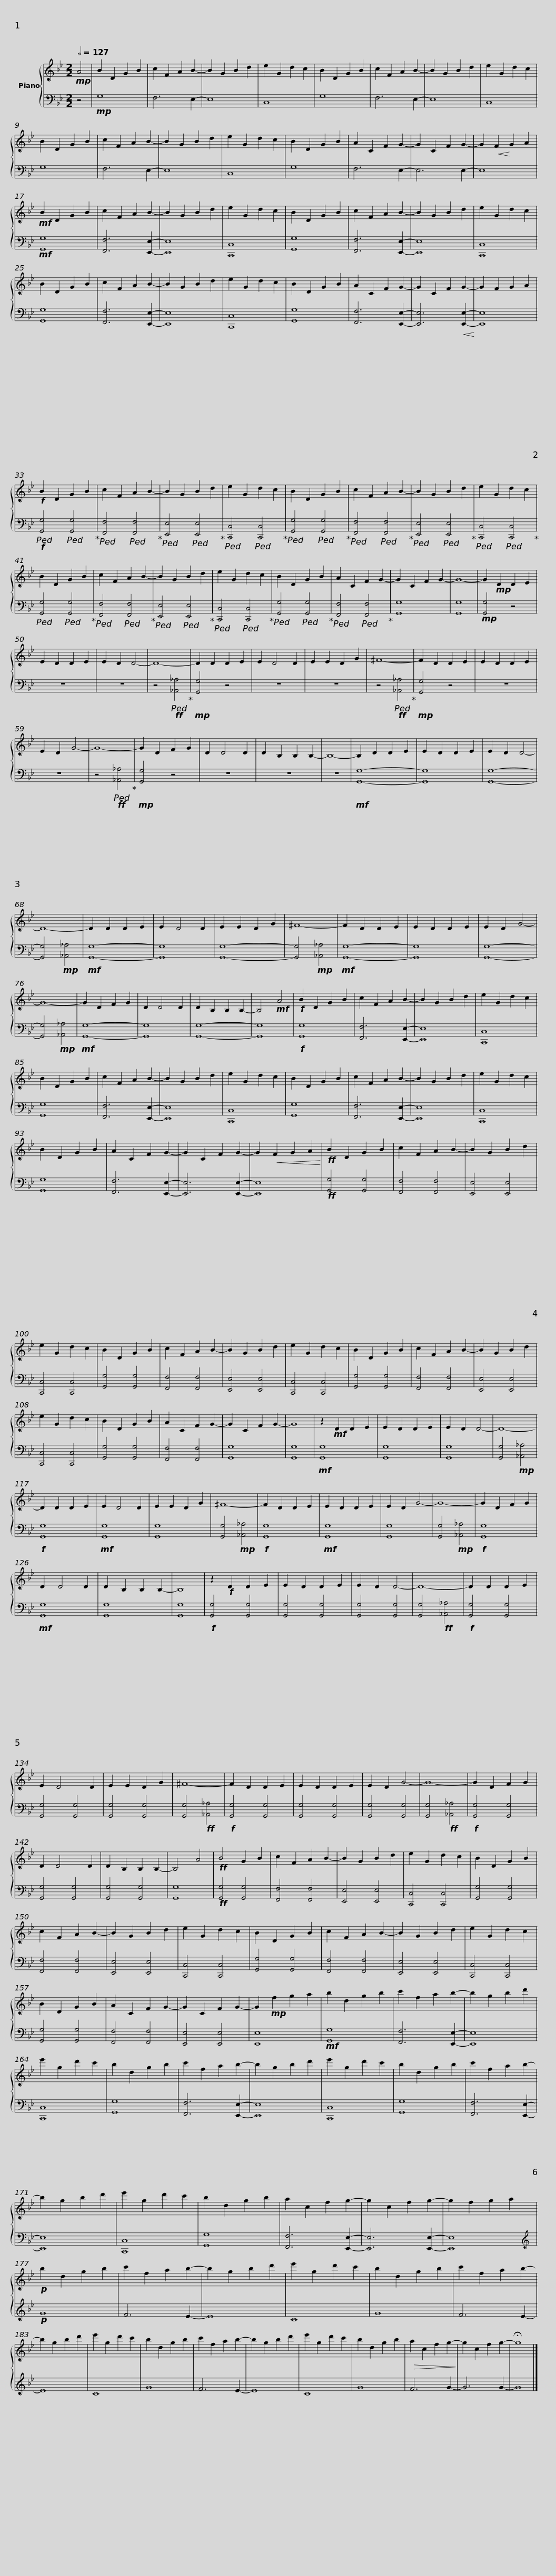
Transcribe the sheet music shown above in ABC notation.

X:1
%%score { 1 | 2 }
L:1/8
Q:1/2=127
M:2/2
I:linebreak $
K:Bb
V:1 treble
V:2 bass
V:1
!mp! A4 | B2 D2 G2 B2 | c2 F2 A2 B2- | B2 G2 B2 d2 | e2 G2 d2 c2 | %5
 B2 D2 G2 B2 | c2 F2 A2 B2- | B2 G2 B2 d2 | e2 G2 d2 c2 | B2 D2 G2 B2 |$ %10
 c2 F2 A2 B2- | B2 G2 B2 d2 | e2 G2 d2 c2 | B2 D2 G2 B2 | A2 C2 F2 G2- | %15
 G2 C2 F2 G2- | G2!<(! F2!<)! G2 A2 |!mf! B2 D2 G2 B2 | c2 F2 A2 B2- |$ B2 G2 B2 d2 | %20
 e2 G2 d2 c2 | B2 D2 G2 B2 | c2 F2 A2 B2- | B2 G2 B2 d2 | e2 G2 d2 c2 | %25
 B2 D2 G2 B2 | c2 F2 A2 B2- | B2 G2 B2 d2 |$ e2 G2 d2 c2 | B2 D2 G2 B2 | %30
 A2 C2 F2 G2- | G2 C2 F2 G2- | G2 F2 G2 A2 |!f! B2 D2 G2 B2 | c2 F2 A2 B2- | %35
 B2 G2 B2 d2 | e2 G2 d2 c2 | B2 D2 G2 B2 |$ c2 F2 A2 B2- | B2 G2 B2 d2 | %40
 e2 G2 d2 c2 | B2 D2 G2 B2 | c2 F2 A2 B2- | B2 G2 B2 d2 | e2 G2 d2 c2 | %45
 B2 D2 G2 B2 | A2 C2 F2 G2- | G2 C2 F2 G2- |$ G8- | G2!mp! D2 D2 E2 | %50
 E2 D2 D2 E2 | E2 D2 D4- | D8- | D2 D2 D2 E2 | E2 D4 D2 | %55
 E2 E2 D2 G2 | ^F8- | F2 D2 D2 E2 | E2 D2 D2 E2 |$ E2 D2 G4- | %60
 G8- | G2 D2 F2 G2 | D2 D4 D2 | D2 B,2 B,2 B,2- | B,8- | %65
 B,2 D2 D2 E2 | E2 D2 D2 E2 | E2 D2 D4- | D8- | D2 D2 D2 E2 |$ %70
 E2 D4 D2 | E2 E2 D2 G2 | ^F8- | F2 D2 D2 E2 | E2 D2 D2 E2 | %75
 E2 D2 G4- | G8- | G2 D2 F2 G2 | D2 D4 D2 | D2 B,2 B,2 B,2- | %80
 B,4!mf! A4 |$!f! B2 D2 G2 B2 | c2 F2 A2 B2- | B2 G2 B2 d2 | e2 G2 d2 c2 | %85
 B2 D2 G2 B2 | c2 F2 A2 B2- | B2 G2 B2 d2 | e2 G2 d2 c2 | B2 D2 G2 B2 |$ %90
 c2 F2 A2 B2- | B2 G2 B2 d2 | e2 G2 d2 c2 | B2 D2 G2 B2 | A2 C2 F2 G2- | %95
 G2 C2 F2 G2- | G2!<(! F2 G2 A2!<)! |!ff! B2 D2 G2 B2 | c2 F2 A2 B2- | B2 G2 B2 d2 |$ %100
 e2 G2 d2 c2 | B2 D2 G2 B2 | c2 F2 A2 B2- | B2 G2 B2 d2 | e2 G2 d2 c2 | %105
 B2 D2 G2 B2 | c2 F2 A2 B2- | B2 G2 B2 d2 | e2 G2 d2 c2 | B2 D2 G2 B2 |$ %110
 A2 C2 F2 G2- | G2 C2 F2 G2- | G8 | z2!mf! D2 D2 E2 | E2 D2 D2 E2 | %115
 E2 D2 D4- | D8- | D2 D2 D2 E2 | E2 D4 D2 | E2 E2 D2 G2 | %120
 ^F8- |$ F2 D2 D2 E2 | E2 D2 D2 E2 | E2 D2 G4- | G8- | %125
 G2 D2 F2 G2 | D2 D4 D2 | D2 B,2 B,2 B,2- | B,8 | z2!f! D2 D2 E2 | %130
 E2 D2 D2 E2 | E2 D2 D4- |$ D8- | D2 D2 D2 E2 | E2 D4 D2 | %135
 E2 E2 D2 G2 | ^F8- | F2 D2 D2 E2 | E2 D2 D2 E2 | E2 D2 G4- | %140
 G8- | G2 D2 F2 G2 |$ D2 D4 D2 | D2 B,2 B,2 B,2- | B,4 A4 | %145
!ff! B4 G2 B2 | c2 F2 A2 B2- | B2 G2 B2 d2 | e2 G2 d2 c2 | B2 D2 G2 B2 | %150
 c2 F2 A2 B2- | B2 G2 B2 d2 |$ e2 G2 d2 c2 | B2 D2 G2 B2 | c2 F2 A2 B2- | %155
 B2 G2 B2 d2 | e2 G2 d2 c2 | B2 D2 G2 B2 | A2 C2 F2 G2- | G2 C2 F2 G2- | %160
 G2!mp! f2 g2 a2 |$ b2 d2 g2 b2 | c'2 f2 a2 b2- | b2 g2 b2 d'2 | e'2 g2 d'2 c'2 | %165
 b2 d2 g2 b2 | c'2 f2 a2 b2- | b2 g2 b2 d'2 | e'2 g2 d'2 c'2 |$ b2 d2 g2 b2 | %170
 c'2 f2 a2 b2- | b2 g2 b2 d'2 | e'2 g2 d'2 c'2 | b2 d2 g2 b2 | a2 c2 f2 g2- | %175
 g2 c2 f2 g2- | g2 f2 g2 a2 |!p! b2 d2 g2 b2 |$ c'2 f2 a2 b2- | b2 g2 b2 d'2 | %180
 e'2 g2 d'2 c'2 | b2 d2 g2 b2 | c'2 f2 a2 b2- | b2 g2 b2 d'2 | e'2 g2 d'2 c'2 | %185
 b2 d2 g2 b2 |$ c'2 f2 a2 b2- | b2 g2 b2 d'2 | e'2 g2 d'2 c'2 | b2 d2 g2 b2 | %190
!>(! a2 c2 f2 g2-!>)! | g2 c2 f2 g2- | !fermata!g8 |] %193
V:2
 z4 |!mp! G,8 | F,6 E,2- | E,8 | C,8 | %5
 G,8 | F,6 E,2- | E,8 | C,8 | G,8 |$ %10
 F,6 E,2- | E,8 | C,8 | G,8 | F,6 E,2- | %15
 E,6 E,2- | E,8 |!mf! [G,,G,]8 | [F,,F,]6 [E,,E,]2- |$ [E,,E,]8 | %20
 [C,,C,]8 | [G,,G,]8 | [F,,F,]6 [E,,E,]2- | [E,,E,]8 | [C,,C,]8 | %25
 [G,,G,]8 | [F,,F,]6 [E,,E,]2- | [E,,E,]8 |$ [C,,C,]8 | [G,,G,]8 | %30
 [F,,F,]6 [E,,E,]2- | [E,,E,]6!<(! [E,,E,]2-!<)! | [E,,E,]8 |!f!!ped! [G,,G,]4!ped! [G,,G,]4!ped-up! |!ped! [F,,F,]4!ped! [F,,F,]4!ped-up! | %35
!ped! [E,,E,]4!ped! [E,,E,]4!ped-up! |!ped! [C,,C,]4!ped! [C,,C,]4!ped-up! |!ped! [G,,G,]4!ped! [G,,G,]4!ped-up! |$!ped! [F,,F,]4!ped! [F,,F,]4!ped-up! |!ped! [E,,E,]4!ped! [E,,E,]4!ped-up! | %40
!ped! [C,,C,]4!ped! [C,,C,]4!ped-up! |!ped! [G,,G,]4!ped! [G,,G,]4!ped-up! |!ped! [F,,F,]4!ped! [F,,F,]4!ped-up! |!ped! [E,,E,]4!ped! [E,,E,]4!ped-up! |!ped! [C,,C,]4!ped! [C,,C,]4!ped-up! | %45
!ped! [G,,G,]4!ped! [G,,G,]4!ped-up! |!ped! [F,,F,]4!ped! [F,,F,]4!ped-up! | [G,,G,]8 |$ [G,,G,]8 |!mp! [G,,G,]4 z4 | %50
 z8 | z8 | z4!ff!!ped! [_A,,_A,]4!ped-up! |!mp! [G,,G,]4 z4 | z8 | %55
 z8 | z4!ff!!ped! [_A,,_A,]4!ped-up! |!mp! [G,,G,]4 z4 | z8 |$ z8 | %60
 z4!ff!!ped! [_A,,_A,]4!ped-up! |!mp! [G,,G,]4 z4 | z8 | z8 | z8 | %65
!mf! [G,,G,]8- | [G,,G,]8 | [G,,G,]8- | [G,,G,]4!mp! [_A,,_A,]4 |!mf! [G,,G,]8- |$ %70
 [G,,G,]8 | [G,,G,]8- | [G,,G,]4!mp! [_A,,_A,]4 |!mf! [G,,G,]8- | [G,,G,]8 | %75
 [G,,G,]8- | [G,,G,]4!mp! [_A,,_A,]4 |!mf! [G,,G,]8- | [G,,G,]8 | [G,,G,]8- | %80
 [G,,G,]8 |$!f! [G,,G,]8 | [F,,F,]6 [E,,E,]2- | [E,,E,]8 | [C,,C,]8 | %85
 [G,,G,]8 | [F,,F,]6 [E,,E,]2- | [E,,E,]8 | [C,,C,]8 | [G,,G,]8 |$ %90
 [F,,F,]6 [E,,E,]2- | [E,,E,]8 | [C,,C,]8 | [G,,G,]8 | [F,,F,]6 [E,,E,]2- | %95
 [E,,E,]6 [E,,E,]2- | [E,,E,]8 |!ff! [G,,G,]4 [G,,G,]4 | [F,,F,]4 [F,,F,]4 | [E,,E,]4 [E,,E,]4 |$ %100
 [C,,C,]4 [C,,C,]4 | [G,,G,]4 [G,,G,]4 | [F,,F,]4 [F,,F,]4 | [E,,E,]4 [E,,E,]4 | [C,,C,]4 [C,,C,]4 | %105
 [G,,G,]4 [G,,G,]4 | [F,,F,]4 [F,,F,]4 | [E,,E,]4 [E,,E,]4 | [C,,C,]4 [C,,C,]4 | [G,,G,]4 [G,,G,]4 |$ %110
 [F,,F,]4 [F,,F,]4 | [G,,G,]8 | [G,,G,]8 |!mf! [G,,G,]8 | [G,,G,]8 | %115
 [G,,G,]8 | [G,,G,]4!mp! [_A,,_A,]4 |!f! [G,,G,]8 |!mf! [G,,G,]8 | [G,,G,]8 | %120
 [G,,G,]4!mp! [_A,,_A,]4 |$!f! [G,,G,]8 |!mf! [G,,G,]8 | [G,,G,]8 | [G,,G,]4!mp! [_A,,_A,]4 | %125
!f! [G,,G,]8 |!mf! [G,,G,]8 | [G,,G,]8 | [G,,G,]8 |!f! [G,,G,]4 [G,,G,]4 | %130
 [G,,G,]4 [G,,G,]4 | [G,,G,]4 [G,,G,]4 |$ [G,,G,]4!ff! [_A,,_A,]4 |!f! [G,,G,]4 [G,,G,]4 | [G,,G,]4 [G,,G,]4 | %135
 [G,,G,]4 [G,,G,]4 | [G,,G,]4!ff! [_A,,_A,]4 |!f! [G,,G,]4 [G,,G,]4 | [G,,G,]4 [G,,G,]4 | [G,,G,]4 [G,,G,]4 | %140
 [G,,G,]4!ff! [_A,,_A,]4 |!f! [G,,G,]4 [G,,G,]4 |$ [G,,G,]4 [G,,G,]4 | [G,,G,]4 [G,,G,]4 | [G,,G,]8 | %145
!ff! [G,,G,]4 [G,,G,]4 | [F,,F,]4 [F,,F,]4 | [E,,E,]4 [E,,E,]4 | [C,,C,]4 [C,,C,]4 | [G,,G,]4 [G,,G,]4 | %150
 [F,,F,]4 [F,,F,]4 | [E,,E,]4 [E,,E,]4 |$ [C,,C,]4 [C,,C,]4 | [G,,G,]4 [G,,G,]4 | [F,,F,]4 [F,,F,]4 | %155
 [E,,E,]4 [E,,E,]4 | [C,,C,]4 [C,,C,]4 | [G,,G,]4 [G,,G,]4 | [F,,F,]4 [F,,F,]4 | [E,,E,]4 [E,,E,]4 | %160
 [E,,E,]8 |$!mf! [G,,G,]8 | [F,,F,]6 [E,,E,]2- | [E,,E,]8 | [C,,C,]8 | %165
 [G,,G,]8 | [F,,F,]6 [E,,E,]2- | [E,,E,]8 | [C,,C,]8 |$ [G,,G,]8 | %170
 [F,,F,]6 [E,,E,]2- | [E,,E,]8 | [C,,C,]8 | [G,,G,]8 | [F,,F,]6 [E,,E,]2- | %175
 [E,,E,]6 [E,,E,]2- | [E,,E,]8 |[K:treble]!p! G8 |$ F6 E2- | E8 | %180
 C8 | G8 | F6 E2- | E8 | C8 | %185
 G8 |$ F6 E2- | E8 | C8 | G8 | %190
 F6 G2- | G6 G2- | G8 |] %193
